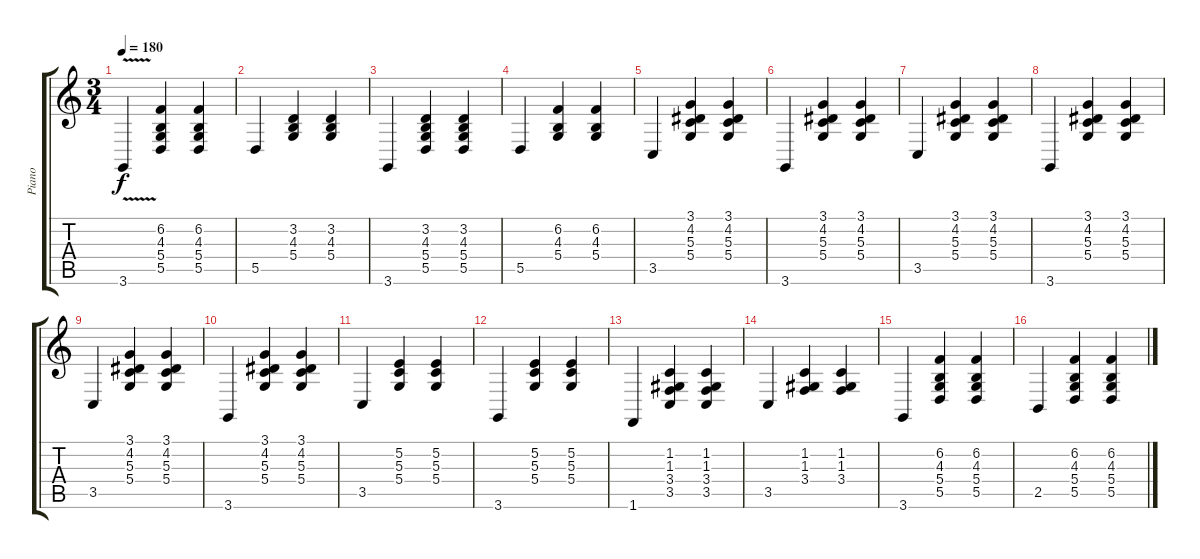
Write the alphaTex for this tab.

\track ("Piano" "Piano") {instrument acousticgrandpiano}
\staff {score tabs}
\tuning (E4 B3 G3 D3 A2 E2) {hide}
\ts (3 4)
\tempo 180
\clef g2
\ks c
3.6{v}.4{dy f} (6.2 4.3 5.4 5.5).4 (6.2 4.3 5.4 5.5).4 |
5.5.4 (3.2 4.3 5.4).4 (3.2 4.3 5.4).4 |
3.6.4 (3.2 4.3 5.4 5.5).4 (3.2 4.3 5.4 5.5).4 |
5.5.4 (6.2 4.3 5.4).4 (6.2 4.3 5.4).4 |
3.5.4 (3.1 4.2 5.3 5.4).4 (3.1 4.2 5.3 5.4).4 |
3.6.4 (3.1 4.2 5.3 5.4).4 (3.1 4.2 5.3 5.4).4 |
3.5.4 (3.1 4.2 5.3 5.4).4 (3.1 4.2 5.3 5.4).4 |
3.6.4 (3.1 4.2 5.3 5.4).4 (3.1 4.2 5.3 5.4).4 |
3.5.4 (3.1 4.2 5.3 5.4).4 (3.1 4.2 5.3 5.4).4 |
3.6.4 (3.1 4.2 5.3 5.4).4 (3.1 4.2 5.3 5.4).4 |
3.5.4 (5.2 5.3 5.4).4 (5.2 5.3 5.4).4 |
3.6.4 (5.2 5.3 5.4).4 (5.2 5.3 5.4).4 |
1.6.4 (1.2 1.3 3.4 3.5).4 (1.2 1.3 3.4 3.5).4 |
3.5.4 (1.2 1.3 3.4).4 (1.2 1.3 3.4).4 |
3.6.4 (6.2 4.3 5.4 5.5).4 (6.2 4.3 5.4 5.5).4 |
2.5.4 (6.2 4.3 5.4 5.5).4 (6.2 4.3 5.4 5.5).4
